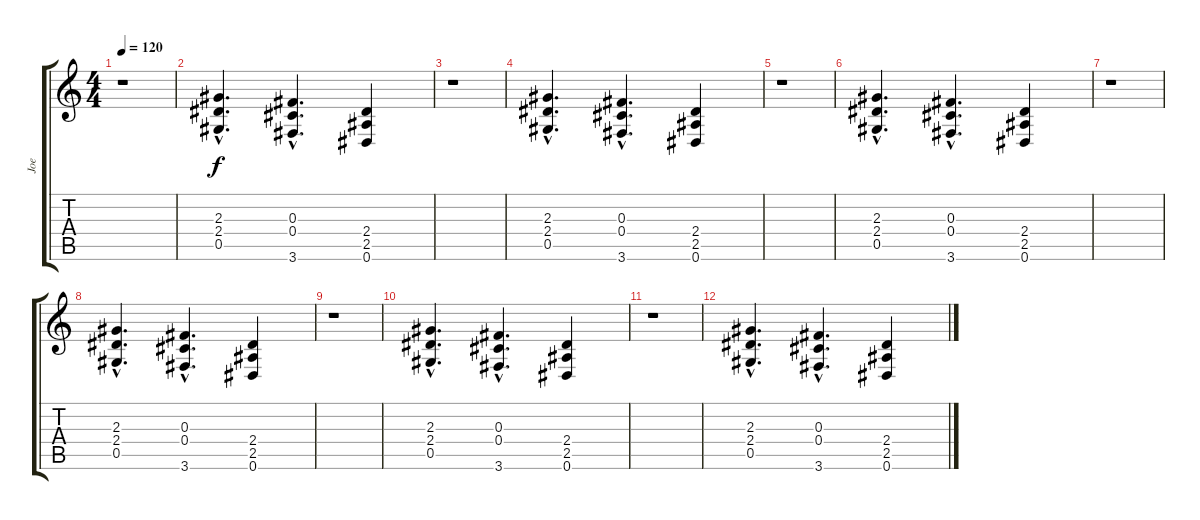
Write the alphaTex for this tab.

\track ("Joe" "Joe") {instrument distortionguitar}
\staff {score tabs}
\tuning (Eb4 Bb3 Gb3 Db3 Ab2 Eb2) {hide}
\ts (4 4)
\tempo 120
\clef g2
\ks c
r.1{dy f} |
(2.3{hac} 2.4{hac} 0.5{hac}).4{d} (0.3{hac} 0.4{hac} 3.6{hac}).4{d} (2.4 2.5 0.6).4 |
r.1 |
(2.3{hac} 2.4{hac} 0.5{hac}).4{d} (0.3{hac} 0.4{hac} 3.6{hac}).4{d} (2.4 2.5 0.6).4 |
r.1 |
(2.3{hac} 2.4{hac} 0.5{hac}).4{d} (0.3{hac} 0.4{hac} 3.6{hac}).4{d} (2.4 2.5 0.6).4 |
r.1 |
(2.3{hac} 2.4{hac} 0.5{hac}).4{d} (0.3{hac} 0.4{hac} 3.6{hac}).4{d} (2.4 2.5 0.6).4 |
r.1 |
(2.3{hac} 2.4{hac} 0.5{hac}).4{d} (0.3{hac} 0.4{hac} 3.6{hac}).4{d} (2.4 2.5 0.6).4 |
r.1 |
(2.3{hac} 2.4{hac} 0.5{hac}).4{d} (0.3{hac} 0.4{hac} 3.6{hac}).4{d} (2.4 2.5 0.6).4
